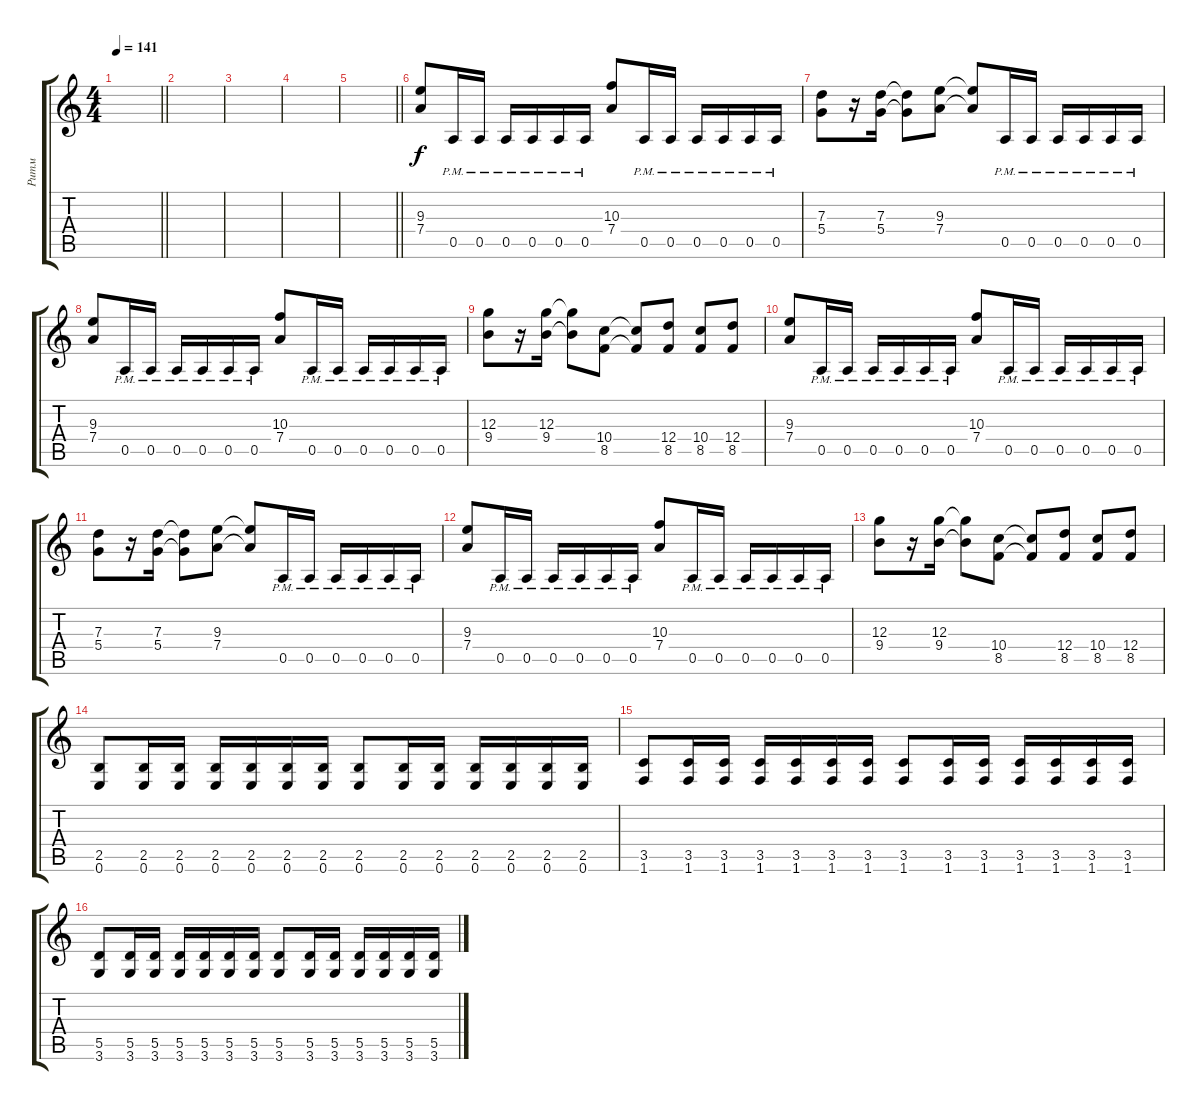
\track ("Ритм" "Ритм") {instrument distortionguitar}
\staff {score tabs}
\tuning (E4 B3 G3 D3 A2 E2) {hide}
\ts (4 4)
\tempo 141
\clef g2
\barLineRight lightlight
\ks c
|
|
|
|
\barLineRight lightlight
|
(9.3 7.4).8 0.5{pm}.16 0.5{pm}.16 0.5{pm}.16 0.5{pm}.16 0.5{pm}.16 0.5{pm}.16 (10.3 7.4).8 0.5{pm}.16 0.5{pm}.16 0.5{pm}.16 0.5{pm}.16 0.5{pm}.16 0.5{pm}.16 |
(7.3 5.4).8 r.16 (7.3 5.4).16 (7.3{t} 5.4{t}).8 (9.3 7.4).8 (9.3{t} 7.4{t}).8 0.5{pm}.16 0.5{pm}.16 0.5{pm}.16 0.5{pm}.16 0.5{pm}.16 0.5{pm}.16 |
(9.3 7.4).8 0.5{pm}.16 0.5{pm}.16 0.5{pm}.16 0.5{pm}.16 0.5{pm}.16 0.5{pm}.16 (10.3 7.4).8 0.5{pm}.16 0.5{pm}.16 0.5{pm}.16 0.5{pm}.16 0.5{pm}.16 0.5{pm}.16 |
(12.3 9.4).8 r.16 (12.3 9.4).16 (12.3{t} 9.4{t}).8 (10.4 8.5).8 (10.4{t} 8.5{t}).8 (12.4 8.5).8 (10.4 8.5).8 (12.4 8.5).8 |
(9.3 7.4).8 0.5{pm}.16 0.5{pm}.16 0.5{pm}.16 0.5{pm}.16 0.5{pm}.16 0.5{pm}.16 (10.3 7.4).8 0.5{pm}.16 0.5{pm}.16 0.5{pm}.16 0.5{pm}.16 0.5{pm}.16 0.5{pm}.16 |
(7.3 5.4).8 r.16 (7.3 5.4).16 (7.3{t} 5.4{t}).8 (9.3 7.4).8 (9.3{t} 7.4{t}).8 0.5{pm}.16 0.5{pm}.16 0.5{pm}.16 0.5{pm}.16 0.5{pm}.16 0.5{pm}.16 |
(9.3 7.4).8 0.5{pm}.16 0.5{pm}.16 0.5{pm}.16 0.5{pm}.16 0.5{pm}.16 0.5{pm}.16 (10.3 7.4).8 0.5{pm}.16 0.5{pm}.16 0.5{pm}.16 0.5{pm}.16 0.5{pm}.16 0.5{pm}.16 |
(12.3 9.4).8 r.16 (12.3 9.4).16 (12.3{t} 9.4{t}).8 (10.4 8.5).8 (10.4{t} 8.5{t}).8 (12.4 8.5).8 (10.4 8.5).8 (12.4 8.5).8 |
(2.5 0.6).8 (2.5 0.6).16 (2.5 0.6).16 (2.5 0.6).16 (2.5 0.6).16 (2.5 0.6).16 (2.5 0.6).16 (2.5 0.6).8 (2.5 0.6).16 (2.5 0.6).16 (2.5 0.6).16 (2.5 0.6).16 (2.5 0.6).16 (2.5 0.6).16 |
(3.5 1.6).8 (3.5 1.6).16 (3.5 1.6).16 (3.5 1.6).16 (3.5 1.6).16 (3.5 1.6).16 (3.5 1.6).16 (3.5 1.6).8 (3.5 1.6).16 (3.5 1.6).16 (3.5 1.6).16 (3.5 1.6).16 (3.5 1.6).16 (3.5 1.6).16 |
(5.5 3.6).8 (5.5 3.6).16 (5.5 3.6).16 (5.5 3.6).16 (5.5 3.6).16 (5.5 3.6).16 (5.5 3.6).16 (5.5 3.6).8 (5.5 3.6).16 (5.5 3.6).16 (5.5 3.6).16 (5.5 3.6).16 (5.5 3.6).16 (5.5 3.6).16
